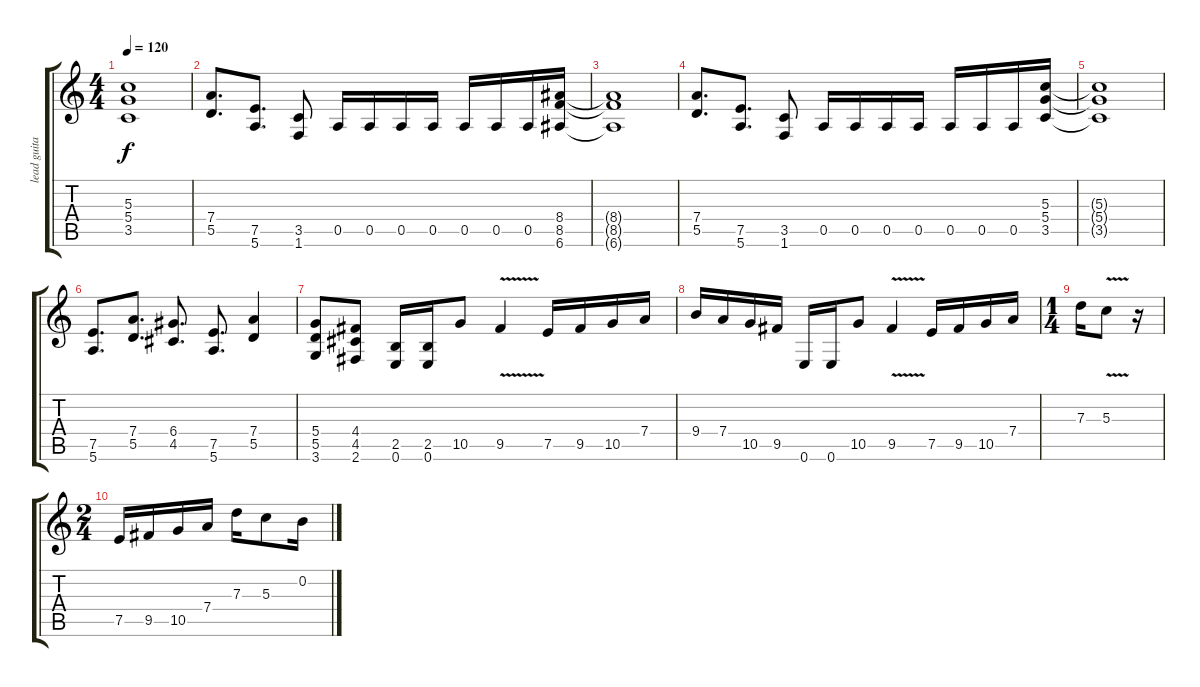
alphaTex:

\track ("lead guitar " "lead guita") {instrument distortionguitar}
\staff {score tabs}
\tuning (E4 B3 G3 D3 A2 E2) {hide}
\ts (4 4)
\tempo 120
\clef g2
\ks c
(5.3{t} 5.4{t} 3.5{t}).1{dy f} |
(7.4 5.5).8{d} (7.5 5.6).8{d} (3.5 1.6).8 0.5.16 0.5.16 0.5.16 0.5.16 0.5.16 0.5.16 0.5.16 (8.4 8.5 6.6).16 |
(8.4{t} 8.5{t} 6.6{t}).1 |
(7.4 5.5).8{d} (7.5 5.6).8{d} (3.5 1.6).8 0.5.16 0.5.16 0.5.16 0.5.16 0.5.16 0.5.16 0.5.16 (5.3 5.4 3.5).16 |
(5.3{t} 5.4{t} 3.5{t}).1 |
(7.5 5.6).8{d} (7.4 5.5).8{d} (6.4 4.5).8{d} (7.5 5.6).8{d} (7.4 5.5).4 |
(5.4 5.5 3.6).8 (4.4 4.5 2.6).8 (2.5 0.6).16 (2.5 0.6).16 10.5.8 9.5{v}.4 7.5.16 9.5.16 10.5.16 7.4.16 |
9.4.16 7.4.16 10.5.16 9.5.16 0.6.16 0.6.16 10.5.8 9.5{v}.4 7.5.16 9.5.16 10.5.16 7.4.16 |
\ts (1 4)
7.3.16 5.3{v}.8 r.16 |
\ts (2 4)
7.5.16 9.5.16 10.5.16 7.4.16 7.3.16 5.3.8 0.2.16
